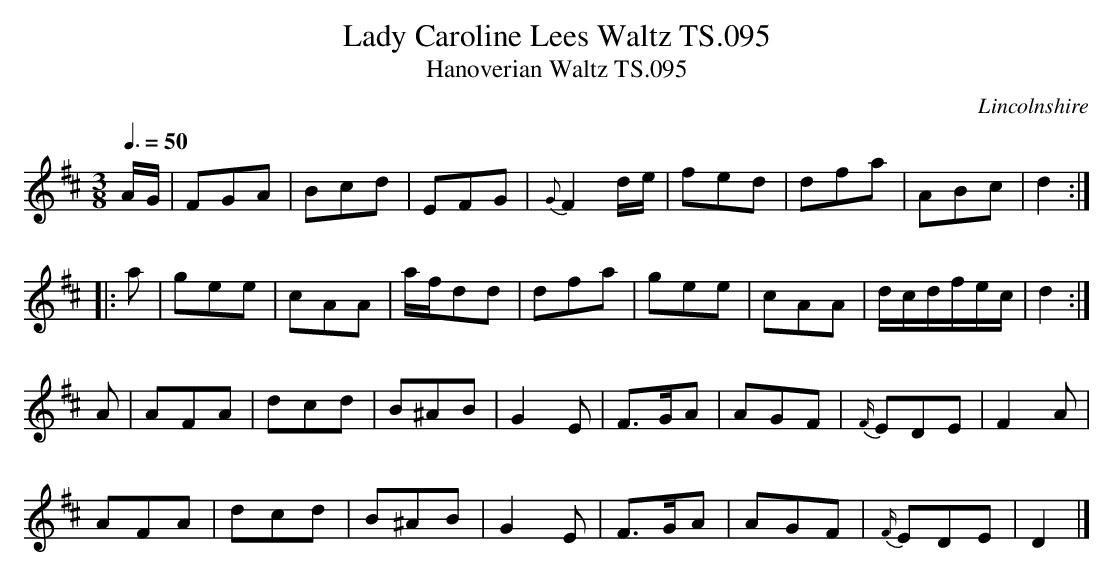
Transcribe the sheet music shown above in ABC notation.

X:1
T:Lady Caroline Lees Waltz TS.095
T:Hanoverian Waltz TS.095
L:1/8
M:3/8
O:Lincolnshire
Q:3/8=50
K:D
A/G/|FGA|Bcd|EFG|{G}F2d/e/|fed|dfa|ABc|d2:|!
|:a|gee|cAA|a/f/dd|dfa|gee|cAA|d/c/d/f/e/c/|d2:|!
A|AFA|dcd|B^AB|G2E|F>GA|AGF|{F/}EDE|F2A|!
AFA|dcd|B^AB|G2E|F>GA|AGF|{F/}EDE|D2|]
